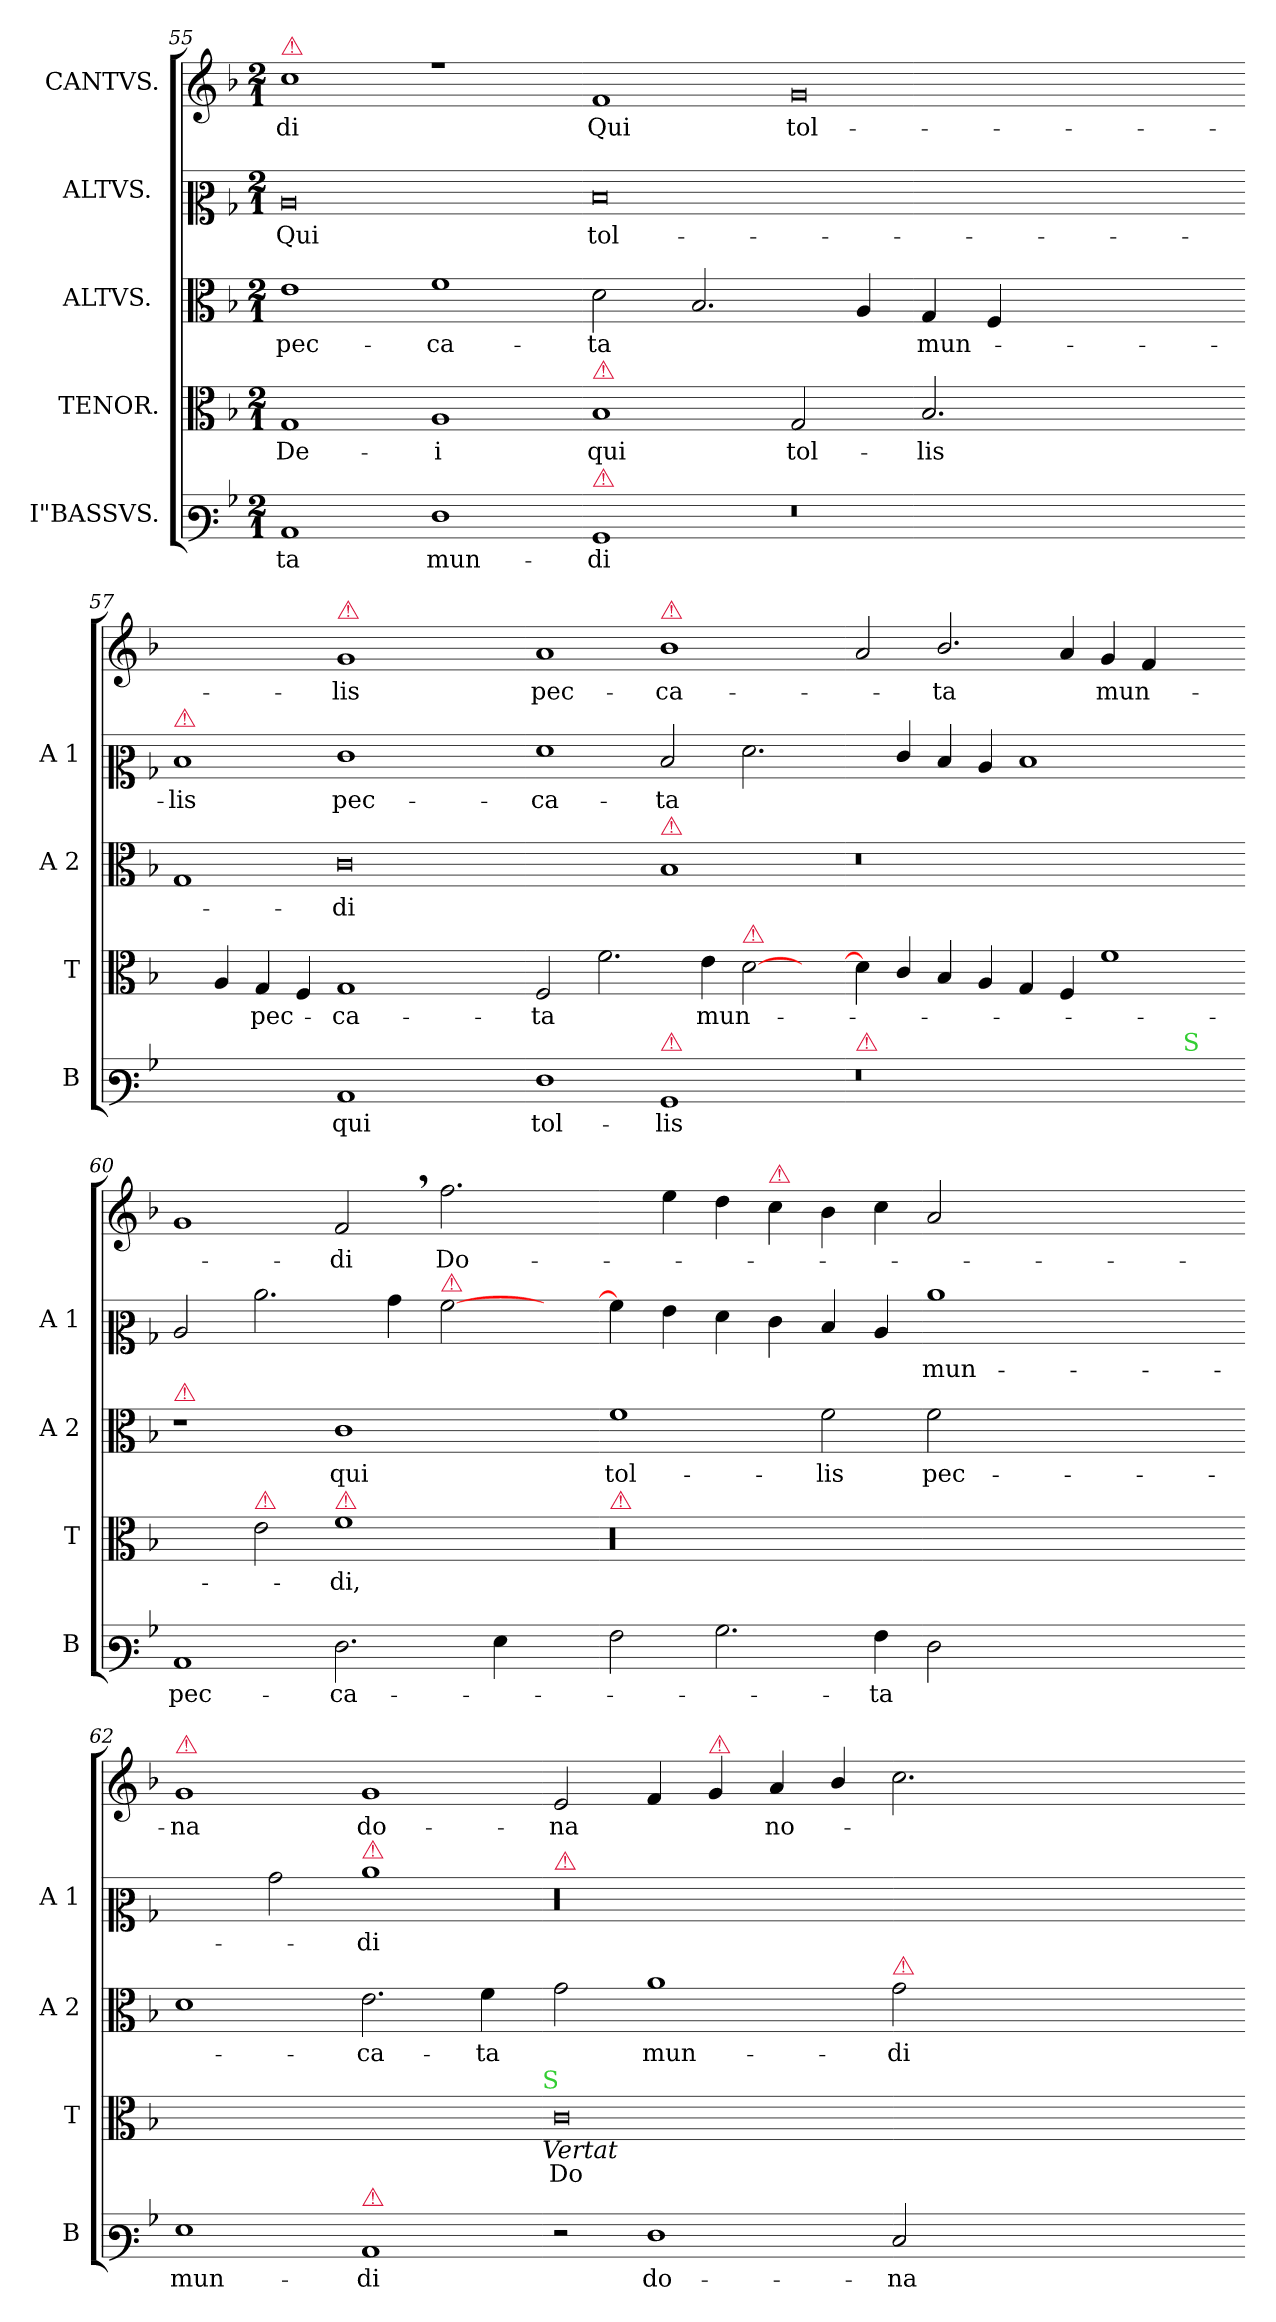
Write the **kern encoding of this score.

**kern	**text	**kern	**text	**kern	**text	**kern	**text	**kern	**text
*part5	*part5	*part4	*part4	*part3	*part3	*part2	*part2	*part1	*part1
*staff5	*staff5	*staff4	*staff4	*staff3	*staff3	*staff2	*staff2	*staff1	*staff1
*I"I"BASSVS.	*	*I"TENOR.	*	*I"ALTVS. [2]	*	*I"ALTVS. [1]	*	*I"CANTVS.	*
*I'B	*	*I'T	*	*I'A 2	*	*I'A 1	*	*	*
*clefF3	*	*clefC3	*	*clefC3	*	*clefC2	*	*clefG2	*
*k[b-]	*	*k[b-]	*	*k[b-]	*	*k[b-]	*	*k[b-]	*
*M2/1	*	*M2/1	*	*M2/1	*	*M2/1	*	*M2/1	*
=55	=55	=55	=55	=55	=55	=55	=55	=55	=55
!	!	!	!	!	!	!	!	!LO:TX:a:color=crimson:t=⚠	!
1C	-ta	1G	De-	1e	pec-	0c	Qui	1cc	-di
1F	mun-	1A	-i	1f	-ca-	.	.	1rff	.
=56-	=56-	=56-	=56-	=56-	=56-	=56-	=56-	=56-	=56-
!	!	!LO:TX:a:color=crimson:t=⚠	!	!	!	!	!	!	!
!LO:TX:a:color=crimson:t=⚠	!	!	!	!	!	!	!	!	!
1BB-	-di	1B-	qui	2d\	-ta	0d	tol-	1f	Qui
.	.	.	.	2.B-/	.	.	.	.	.
0r	.	2G/	tol-	.	.	.	.	0g	tol-
.	.	.	.	4A/	.	.	.	.	.
.	.	2.B-/	-lis	4G/	mun-	.	.	.	.
.	.	.	.	4F/	.	.	.	.	.
.	.	.	.	1ryy	.	1ryy	.	.	.
.	.	2.ryy	.	.	.	.	.	.	.
=57-	=57-	=57-	=57-	=57-	=57-	=57-	=57-	=57-	=57-
!	!	!	!	!	!	!LO:TX:a:color=crimson:t=⚠	!	!	!
1ryy	.	4ryy	.	1G	.	1d	-lis	1ryy	.
.	.	4A/	.	.	.	.	.	.	.
.	.	4G/	pec-	.	.	.	.	.	.
.	.	4F/	.	.	.	.	.	.	.
!	!	!	!	!	!	!	!	!LO:TX:a:color=crimson:t=⚠	!
1C	qui	1G	-ca-	0c	-di	1e	pec-	1g	-lis
1ryy	.	1ryy	.	.	.	1ryy	.	1ryy	.
=58-	=58-	=58-	=58-	=58-	=58-	=58-	=58-	=58-	=58-
1F	tol-	2F/	-ta	1ryy	.	1f	-ca-	1a	pec-
.	.	2.f\	.	.	.	.	.	.	.
!	!	!	!	!	!	!	!	!LO:TX:a:color=crimson:t=⚠	!
!	!	!	!	!LO:TX:a:color=crimson:t=⚠	!	!	!	!	!
!LO:TX:a:color=crimson:t=⚠	!	!	!	!	!	!	!	!	!
1BB-	-lis	.	.	1B-	.	2d/	-ta	1b-	-ca-
.	.	4e\	mun-	.	.	.	.	.	.
!	!	!LO:TX:a:color=crimson:t=⚠	!	!	!	!	!	!	!
.	.	[2d\	.	.	.	2.f\	.	.	.
4ryy	.	4ryy	.	4ryy	.	.	.	4ryy	.
=59-	=59-	=59-	=59-	=59-	=59-	=59-	=59-	=59-	=59-
!LO:TX:a:color=crimson:t=⚠	!	!	!	!	!	!	!	!	!
0r	.	4d!]	.	0r	.	4ryy	.	2a/	.
.	.	4c/	.	.	.	4e/	.	.	.
.	.	4B-/	.	.	.	4d/	.	2.b-/	-ta
.	.	4A/	.	.	.	4c/	.	.	.
.	.	4G/	.	.	.	1d	.	.	.
.	.	4F/	.	.	.	.	.	4a/	.
.	.	1f\	.	.	.	.	.	4g/	mun-
.	.	.	.	.	.	.	.	4f/	.
!LO:TX:a:color=limegreen:t=S	!	!	!	!	!	!	!	!	!
2ryy	.	.	.	2ryy	.	2ryy	.	2ryy	.
=60-	=60-	=60-	=60-	=60-	=60-	=60-	=60-	=60-	=60-
!	!	!	!	!LO:TX:a:color=crimson:t=⚠	!	!	!	!	!
1C	pec-	2ryy	.	1r	.	2c/	.	1g	.
!	!	!LO:TX:a:color=crimson:t=⚠	!	!	!	!	!	!	!
.	.	2e\	.	.	.	2.cc\	.	.	.
!	!	!LO:TX:a:color=crimson:t=⚠	!	!	!	!	!	!	!
2.F\	-ca-	1f	di,	1c	qui	.	.	2f,/	-di
.	.	.	.	.	.	4b-\	.	.	.
!	!	!	!	!	!	!LO:TX:a:color=crimson:t=⚠	!	!	!
.	.	.	.	.	.	[2a\	.	2.ff\	Do-
4G\	.	.	.	.	.	.	.	.	.
4ryy	.	4ryy	.	4ryy	.	4ryy	.	.	.
=61-	=61-	=61-	=61-	=61-	=61-	=61-	=61-	=61-	=61-
!	!	!LO:TX:a:color=crimson:t=⚠	!	!	!	!	!	!	!
2A\	.	00r	.	1f	tol-	4a!]	.	4ryy	.
.	.	.	.	.	.	4g\	.	4ee\	.
2.B-\	.	.	.	.	.	4f\	.	4dd\	.
!	!	!	!	!	!	!	!	!LO:TX:a:color=crimson:t=⚠	!
.	.	.	.	.	.	4e\	.	4cc\	.
.	.	.	.	2f\	-lis	4d/	.	4b-\	.
4A\	-ta	.	.	.	.	4c/	.	4cc\	.
2F\	.	.	.	2f\	pec-	1cc\	mun-	2a/	.
0ryy	.	.	.	0ryy	.	.	.	0ryy	.
.	.	.	.	.	.	1.ryy	.	.	.
=62-	=62-	=62-	=62-	=62-	=62-	=62-	=62-	=62-	=62-
!	!	!	!	!	!	!	!	!LO:TX:a:color=crimson:t=⚠	!
1G	mun-	0ryy	.	1d	.	2ryy	.	1g	-na
.	.	.	.	.	.	2b-\	.	.	.
!	!	!	!	!	!	!LO:TX:a:color=crimson:t=⚠	!	!	!
!LO:TX:a:color=crimson:t=⚠	!	!	!	!	!	!	!	!	!
1C	-di	.	.	2.e\	-ca-	1cc	-di	1g	do-
.	.	.	.	4f\	-ta	.	.	.	.
!	!	!LO:TX:b:i:t=Vertat	!	!	!	!	!	!	!
!	!	!LO:TX:a:color=limegreen:t=S	!	!	!	!	!	!	!
=63-	=63-	=63-	=63-	=63-	=63-	=63-	=63-	=63-	=63-
!	!	!	!	!	!	!LO:TX:a:color=crimson:t=⚠	!	!	!
2r	.	0c	Do-	2g\	.	00r	.	2e/	-na
1F	do-	.	.	1a	mun-	.	.	4f/	.
!	!	!	!	!	!	!	!	!LO:TX:a:color=crimson:t=⚠	!
.	.	.	.	.	.	.	.	4g/	.
.	.	.	.	.	.	.	.	4a/	no-
.	.	.	.	.	.	.	.	4b-/	.
!	!	!	!	!LO:TX:a:color=crimson:t=⚠	!	!	!	!	!
2E/	-na	.	.	2g\	-di	.	.	2.cc\	.
0ryy	.	0ryy	.	0ryy	.	.	.	.	.
.	.	.	.	.	.	.	.	1..ryy	.
=-	=-	=-	=-	=-	=-	=-	=-	=-	=-
*-	*-	*-	*-	*-	*-	*-	*-	*-	*-
